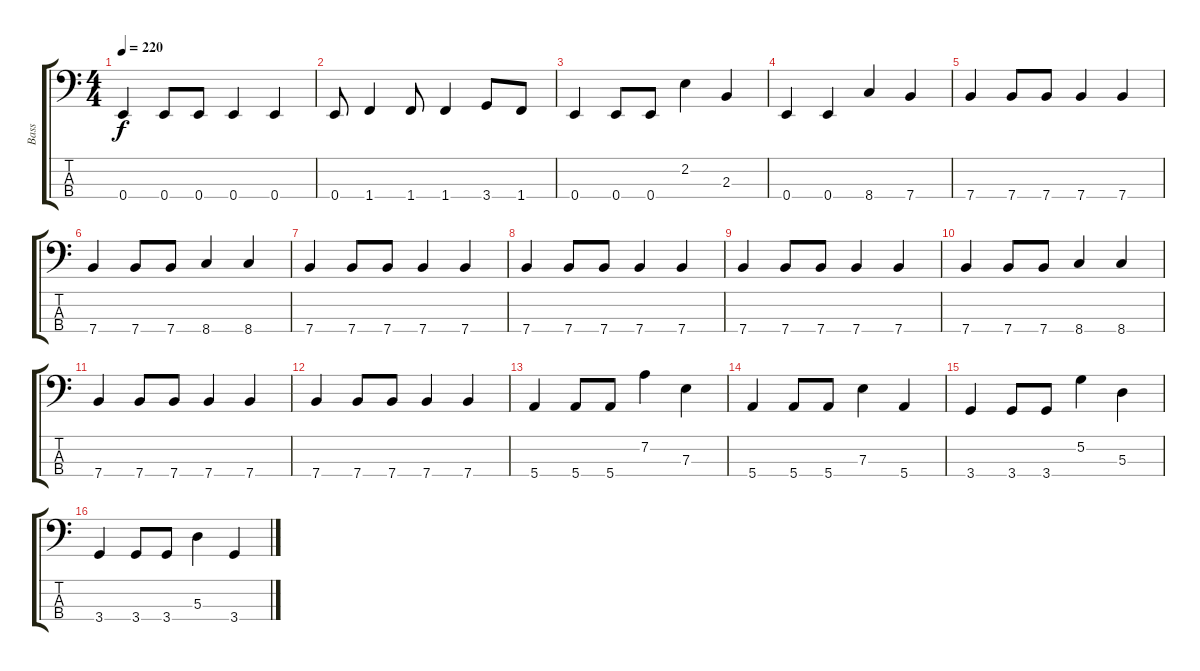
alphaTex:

\track ("Bass" "Bass") {instrument electricbassfinger}
\staff {score tabs}
\tuning (G2 D2 A1 E1) {hide}
\ts (4 4)
\tempo 220
\clef f4
\ks c
0.4.4{dy f} 0.4.8 0.4.8 0.4.4 0.4.4 |
0.4.8 1.4.4 1.4.8 1.4.4 3.4.8 1.4.8 |
0.4.4 0.4.8 0.4.8 2.2.4 2.3.4 |
0.4.4 0.4.4 8.4.4 7.4.4 |
7.4.4 7.4.8 7.4.8 7.4.4 7.4.4 |
7.4.4 7.4.8 7.4.8 8.4.4 8.4.4 |
7.4.4 7.4.8 7.4.8 7.4.4 7.4.4 |
7.4.4 7.4.8 7.4.8 7.4.4 7.4.4 |
7.4.4 7.4.8 7.4.8 7.4.4 7.4.4 |
7.4.4 7.4.8 7.4.8 8.4.4 8.4.4 |
7.4.4 7.4.8 7.4.8 7.4.4 7.4.4 |
7.4.4 7.4.8 7.4.8 7.4.4 7.4.4 |
5.4.4 5.4.8 5.4.8 7.2.4 7.3.4 |
5.4.4 5.4.8 5.4.8 7.3.4 5.4.4 |
3.4.4 3.4.8 3.4.8 5.2.4 5.3.4 |
3.4.4 3.4.8 3.4.8 5.3.4 3.4.4
